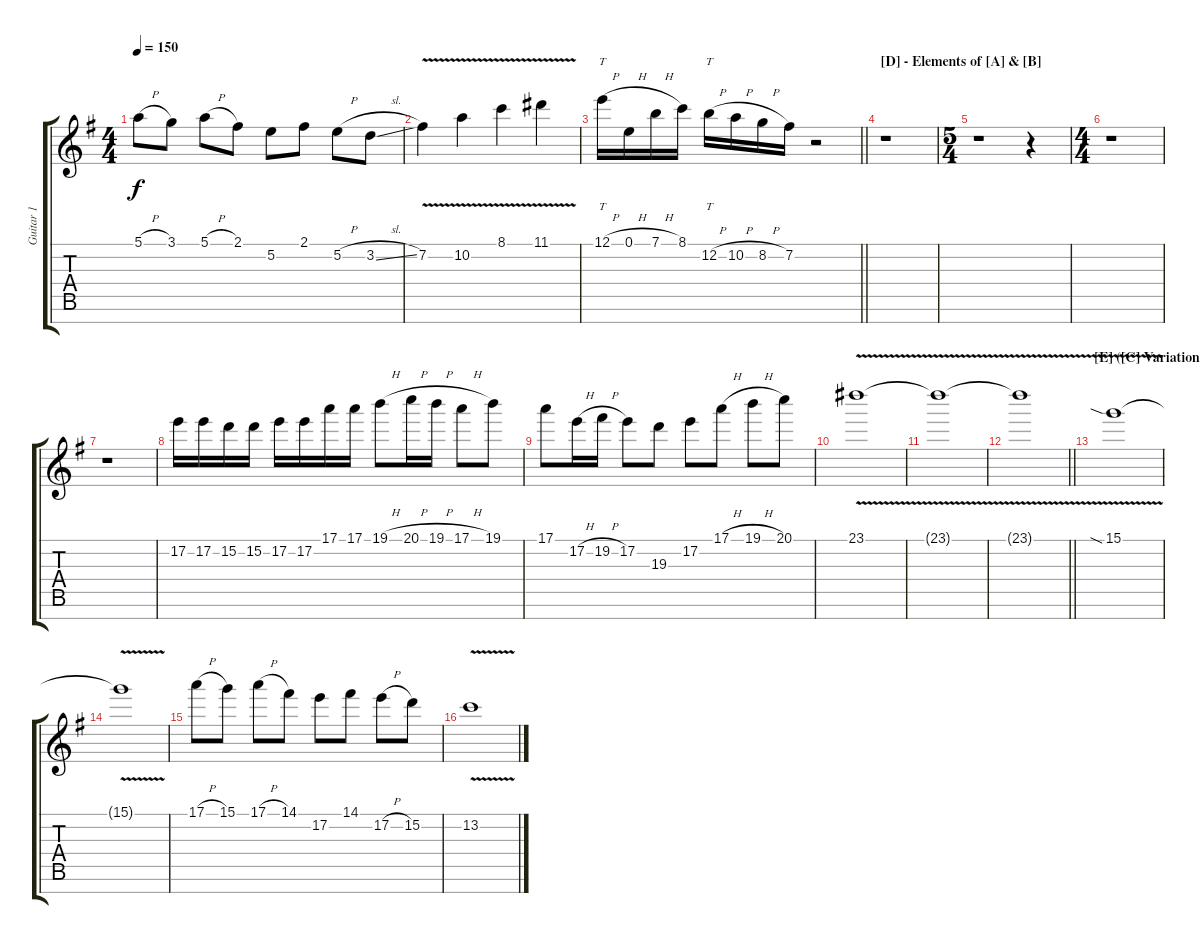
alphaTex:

\track ("Guitar 1" "Guitar 1") {instrument electricguitarjazz}
\staff {score tabs}
\tuning (E4 B3 G3 D3 A2 E2 B1) {hide}
\ts (4 4)
\tempo 150
\clef g2
\ks eminor
5.1{h}.8{dy f} 3.1.8 5.1{h}.8 2.1.8 5.2.8 2.1.8 5.2{h}.8 3.2{sl}.8 |
7.2{v}.4 10.2{v}.4 8.1{v}.4 11.1{v}.4 |
\barLineRight lightlight
12.1{h}.16{tt} 0.1{h}.16 7.1{h}.16 8.1.16 12.2{h}.16{tt} 10.2{h}.16 8.2{h}.16 7.2.16 r.2 |
\section ("" "[D] - Elements of [A] & [B]")
r.1 |
\ts (5 4)
r.1 r.4 |
\ts (4 4)
r.1 |
r.1 |
17.2.16 17.2.16 15.2.16 15.2.16 17.2.16 17.2.16 17.1.16 17.1.16 19.1{h}.8 20.1{h}.16 19.1{h}.16 17.1{h}.8 19.1.8 |
17.1.8 17.2{h}.16 19.2{h}.16 17.2.8 19.3.8 17.2.8 17.1{h}.8 19.1{h}.8 20.1.8 |
23.1{v}.1 |
23.1{v t}.1 |
\barLineRight lightlight
23.1{v t}.1 |
\section ("" "[E] ([C] Variation)")
15.1{v sia}.1 |
15.1{t}.1 |
17.1{h}.8 15.1.8 17.1{h}.8 14.1.8 17.2.8 14.1.8 17.2{h}.8 15.2.8 |
13.2{v}.1
